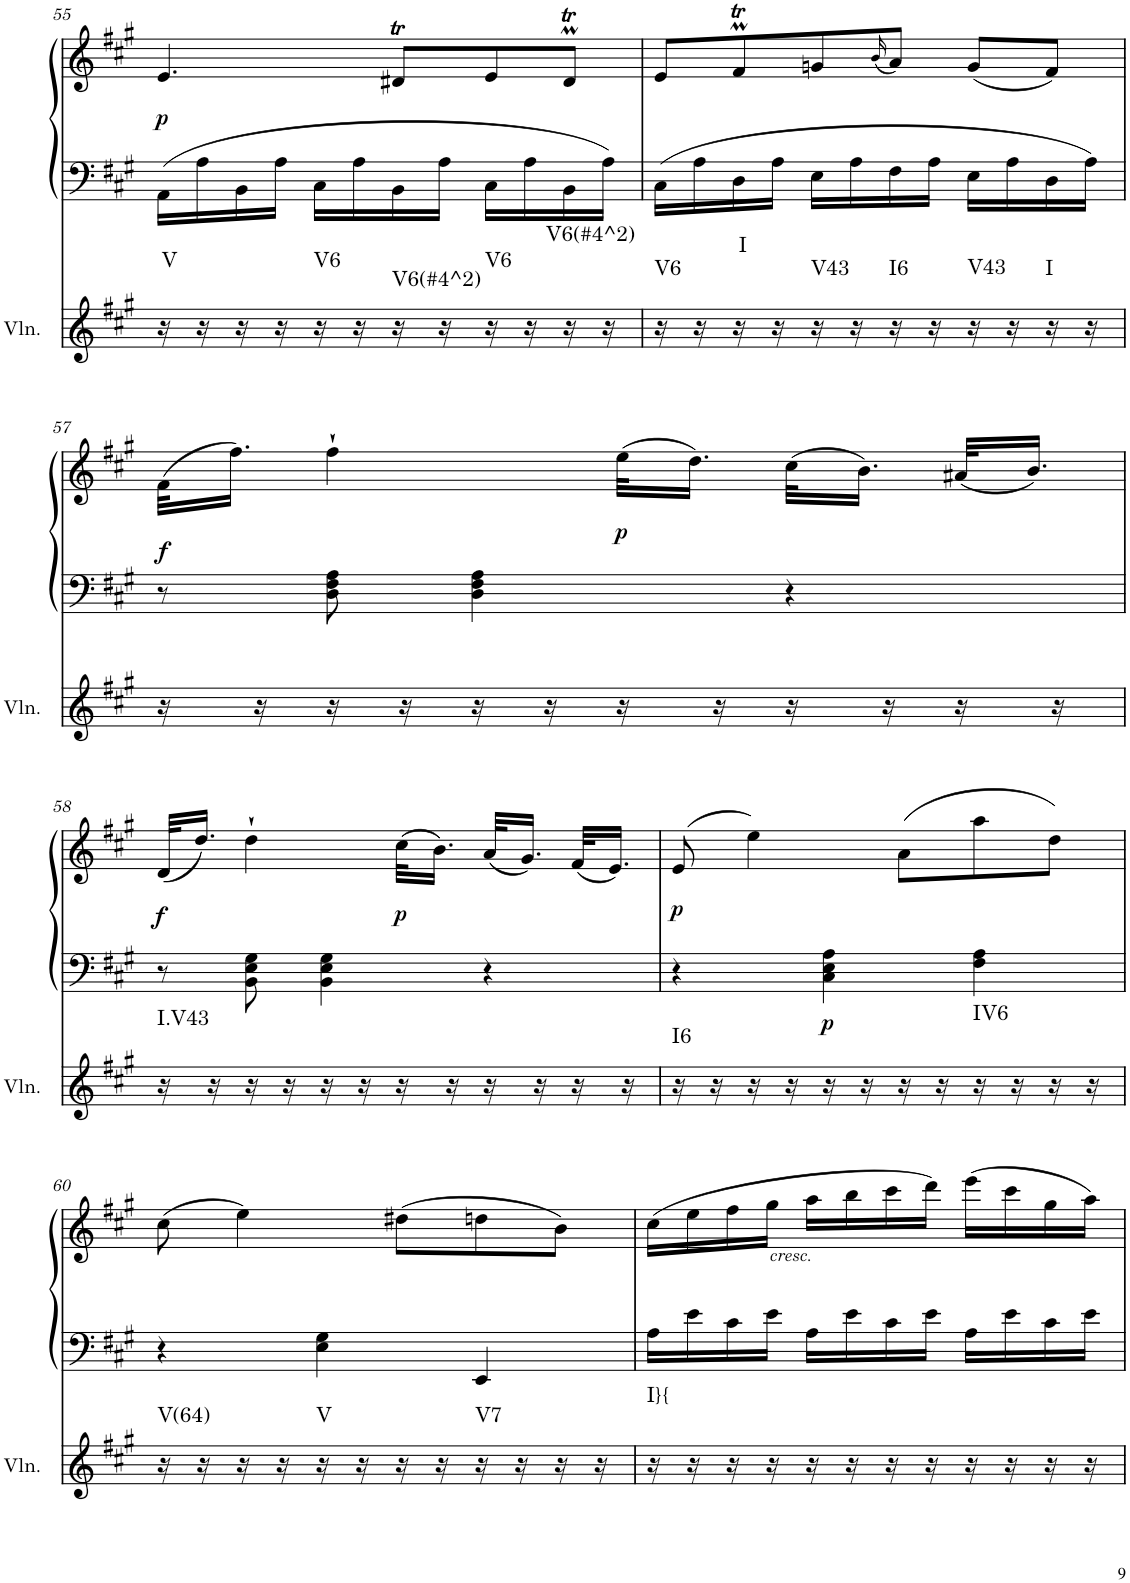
**kern	**harte	**kern	**kern	**dynam
*part2	*part2	*part1	*part1	*part1
*staff3	*	*staff2	*staff1	*staff1/2
*I"Violin	*	*I"unbenannt2	*	*
*I'Vln.	*	*	*	*
!!LO:PB:g=z
*clefG2	*	*clefF4	*clefG2	*
*k[f#c#g#]	*	*k[f#c#g#]	*k[f#c#g#]	*
*M3/4	*	*M3/4	*M3/4	*
=55	=55	=55	=55	=55
!	!LO:H:kt=V	!	!	!LO:DY:b
16r	N	16AA\LL	4.e/	p
16r	.	16A\	.	.
16r	.	16BB\	.	.
16r	.	16A\JJ	.	.
!	!LO:H:kt=V6	!	!	!
16r	N	16C#\LL	.	.
16r	.	16A\	.	.
!	!LO:H:kt=V6(#4^2)	!	!	!
16r	N	16BB\	8d#Xt/L	.
16r	.	16A\JJ	.	.
!	!LO:H:kt=V6	!	!	!
16r	N	16C#\LL	8e/	.
16r	.	16A\	.	.
!	!LO:H:kt=V6(#4^2)	!	!	!
16r	N	16BB\	8d#mt/J	.
16r	.	16A\JJ	.	.
=56	=56	=56	=56	=56
!	!LO:H:kt=V6	!	!	!
16r	N	16C#\LL	8e/L	.
16r	.	16A\	.	.
!	!LO:H:kt=I	!	!	!
16r	N	16D\	8f#MT/	.
16r	.	16A\JJ	.	.
!	!LO:H:kt=V43	!	!	!
16r	N	16E\LL	8gn/	.
16r	.	16A\	.	.
.	.	.	(16qb/	.
!	!LO:H:kt=I6	!	!	!
16r	N	16F#\	8a/J)	.
16r	.	16A\JJ	.	.
!	!LO:H:kt=V43	!	!	!
16r	N	16E\LL	(8g/L	.
16r	.	16A\	.	.
!	!LO:H:kt=I	!	!	!
16r	N	16D\	8f#/J)	.
16r	.	16A\JJ	.	.
!!LO:LB:g=z
=57	=57	=57	=57	=57
!	!	!	!	!LO:DY:a=2
16r	.	8r	(32f#\KLL	f
.	.	.	16.ff#\JJ)	.
16r	.	.	.	.
16r	.	8D\ 8F#\ 8A\	4ff#`\	.
16r	.	.	.	.
16r	.	4D\ 4F#\ 4A\	.	.
16r	.	.	.	.
!	!	!	!	!LO:DY:b
16r	.	.	(32ee\KLL	p
.	.	.	16.dd\JJ)	.
16r	.	.	.	.
16r	.	4r	(32cc#\KLL	.
.	.	.	16.b\JJ)	.
16r	.	.	.	.
16r	.	.	(32a#X/KLL	.
.	.	.	16.b/JJ)	.
16r	.	.	.	.
!!LO:LB:g=z
=58	=58	=58	=58	=58
!	!LO:H:kt=I.V43	!	!	!LO:DY:b
16r	N	8r	(32d/KLL	f
.	.	.	16.dd/JJ)	.
16r	.	.	.	.
16r	.	8BB\ 8E\ 8G#\	4dd`\	.
16r	.	.	.	.
16r	.	4BB\ 4E\ 4G#\	.	.
16r	.	.	.	.
!	!	!	!	!LO:DY:b
16r	.	.	(32cc#\KLL	p
.	.	.	16.b\JJ)	.
16r	.	.	.	.
16r	.	4r	(32a/KLL	.
.	.	.	16.g#/JJ)	.
16r	.	.	.	.
16r	.	.	(32f#/KLL	.
.	.	.	16.e/JJ)	.
16r	.	.	.	.
=59	=59	=59	=59	=59
!	!LO:H:kt=I6	!	!	!LO:DY:b
16r	N	4r	(8e/	p
16r	.	.	.	.
16r	.	.	4ee\)	.
16r	.	.	.	.
!	!	!	!	!LO:DY:b=2
16r	.	4C#\ 4E\ 4A\	.	p
16r	.	.	.	.
16r	.	.	(8a\L	.
16r	.	.	.	.
!	!LO:H:kt=IV6	!	!	!
16r	N	4F#\ 4A\	8aa\	.
16r	.	.	.	.
16r	.	.	8dd\J)	.
16r	.	.	.	.
!!LO:LB:g=z
=60	=60	=60	=60	=60
!	!LO:H:kt=V(64)	!	!	!
16r	N	4r	(8cc#\	.
16r	.	.	.	.
16r	.	.	4ee\)	.
16r	.	.	.	.
!	!LO:H:kt=V	!	!	!
16r	N	4E\ 4G#\	.	.
16r	.	.	.	.
16r	.	.	(8dd#X\L	.
16r	.	.	.	.
!	!LO:H:kt=V7	!	!	!
16r	N	4EE/	8ddn\	.
16r	.	.	.	.
16r	.	.	8b\J)	.
16r	.	.	.	.
=61	=61	=61	=61	=61
!	!LO:H:kt=I}{	!	!	!
16r	N	16A\LL	(16cc#\LL	.
!	!	!	!LO:TX:b:i:t=cresc.	!
16r	.	16e\	16ee\	.
16r	.	16c#\	16ff#\	.
16r	.	16e\JJ	16gg#\JJ	.
16r	.	16A\LL	16aa\LL	.
16r	.	16e\	16bb\	.
16r	.	16c#\	16ccc#\	.
16r	.	16e\JJ	16ddd\JJ)	.
16r	.	16A\LL	(16eee\LL	.
16r	.	16e\	16ccc#\	.
16r	.	16c#\	16gg#\	.
16r	.	16e\JJ	16aa\JJ)	.
=	=	=	=	=
*-	*-	*-	*-	*-
